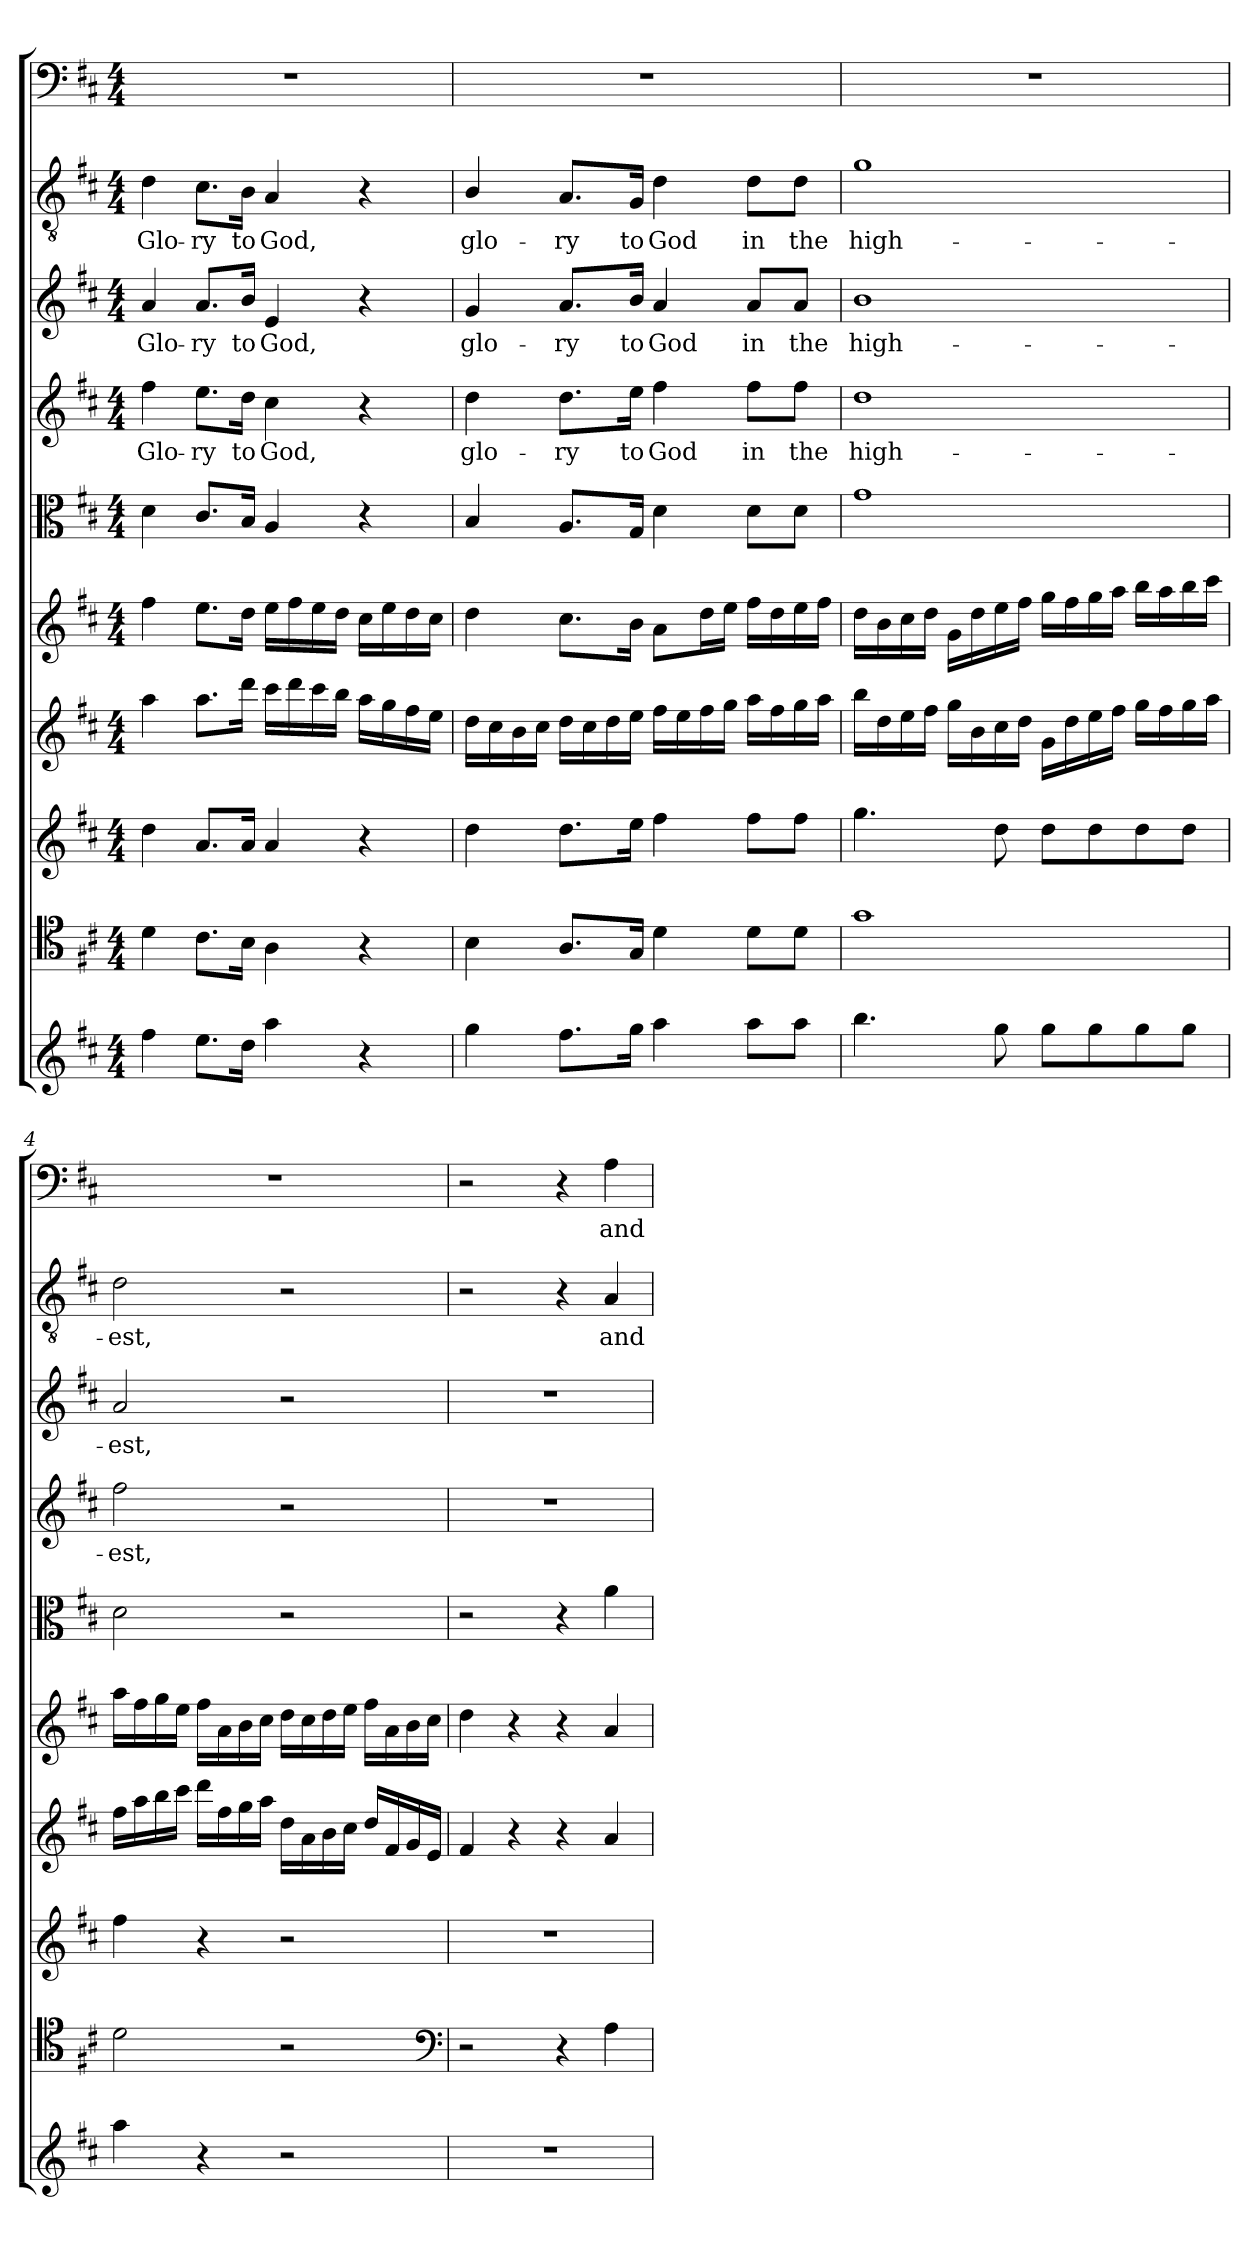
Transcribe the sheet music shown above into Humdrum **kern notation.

**kern	**kern	**kern	**kern	**kern	**kern	**kern	**text	**kern	**text	**kern	**text	**kern	**text
*part10	*part9	*part8	*part7	*part6	*part5	*part4	*part4	*part3	*part3	*part2	*part2	*part1	*part1
*staff10	*staff9	*staff8	*staff7	*staff6	*staff5	*staff4	*staff4	*staff3	*staff3	*staff2	*staff2	*staff1	*staff1
*clefG2	*clefC4	*clefG2	*clefG2	*clefG2	*clefC3	*clefG2	*	*clefG2	*	*clefGv2	*	*clefF4	*
*k[f#c#]	*k[f#c#]	*k[f#c#]	*k[f#c#]	*k[f#c#]	*k[f#c#]	*k[f#c#]	*	*k[f#c#]	*	*k[f#c#]	*	*k[f#c#]	*
*D:	*D:	*D:	*D:	*D:	*D:	*D:	*	*D:	*	*D:	*	*D:	*
*M4/4	*M4/4	*M4/4	*M4/4	*M4/4	*M4/4	*M4/4	*	*M4/4	*	*M4/4	*	*M4/4	*
=1	=1	=1	=1	=1	=1	=1	=1	=1	=1	=1	=1	=1	=1
4ff#\	4d\	4dd\	4aa\	4ff#\	4d\	4ff#\	Glo-	4a/	Glo-	4d\	Glo-	1r	.
8.ee\L	8.c#\L	8.a/L	8.aa\L	8.ee\L	8.c#/L	8.ee\L	-ry	8.a/L	-ry	8.c#\L	-ry	.	.
16dd\Jk	16B\Jk	16a/Jk	16ddd\Jk	16dd\Jk	16B/Jk	16dd\Jk	to	16b/Jk	to	16B\Jk	to	.	.
4aa\	4A\	4a/	16ccc#\LL	16ee\LL	4A/	4cc#\	God,	4e/	God,	4A/	God,	.	.
.	.	.	16ddd\	16ff#\	.	.	.	.	.	.	.	.	.
.	.	.	16ccc#\	16ee\	.	.	.	.	.	.	.	.	.
.	.	.	16bb\JJ	16dd\JJ	.	.	.	.	.	.	.	.	.
4r	4r	4r	16aa\LL	16cc#\LL	4r	4r	.	4r	.	4r	.	.	.
.	.	.	16gg\	16ee\	.	.	.	.	.	.	.	.	.
.	.	.	16ff#\	16dd\	.	.	.	.	.	.	.	.	.
.	.	.	16ee\JJ	16cc#\JJ	.	.	.	.	.	.	.	.	.
=2	=2	=2	=2	=2	=2	=2	=2	=2	=2	=2	=2	=2	=2
4gg\	4B\	4dd\	16dd\LL	4dd\	4B/	4dd\	glo-	4g/	glo-	4B/	glo-	1r	.
.	.	.	16cc#\	.	.	.	.	.	.	.	.	.	.
.	.	.	16b\	.	.	.	.	.	.	.	.	.	.
.	.	.	16cc#\JJ	.	.	.	.	.	.	.	.	.	.
8.ff#\L	8.A/L	8.dd\L	16dd\LL	8.cc#\L	8.A/L	8.dd\L	-ry	8.a/L	-ry	8.A/L	-ry	.	.
.	.	.	16cc#\	.	.	.	.	.	.	.	.	.	.
.	.	.	16dd\	.	.	.	.	.	.	.	.	.	.
16gg\Jk	16G/Jk	16ee\Jk	16ee\JJ	16b\Jk	16G/Jk	16ee\Jk	to	16b/Jk	to	16G/Jk	to	.	.
4aa\	4d\	4ff#\	16ff#\LL	8a\L	4d\	4ff#\	God	4a/	God	4d\	God	.	.
.	.	.	16ee\	.	.	.	.	.	.	.	.	.	.
.	.	.	16ff#\	16dd\L	.	.	.	.	.	.	.	.	.
.	.	.	16gg\JJ	16ee\JJ	.	.	.	.	.	.	.	.	.
8aa\L	8d\L	8ff#\L	16aa\LL	16ff#\LL	8d\L	8ff#\L	in	8a/L	in	8d\L	in	.	.
.	.	.	16ff#\	16dd\	.	.	.	.	.	.	.	.	.
8aa\J	8d\J	8ff#\J	16gg\	16ee\	8d\J	8ff#\J	the	8a/J	the	8d\J	the	.	.
.	.	.	16aa\JJ	16ff#\JJ	.	.	.	.	.	.	.	.	.
=3	=3	=3	=3	=3	=3	=3	=3	=3	=3	=3	=3	=3	=3
4.bb\	1g\	4.gg\	16bb\LL	16dd\LL	1g\	1dd\	high-	1b/	high-	1g\	high-	1r	.
.	.	.	16dd\	16b\	.	.	.	.	.	.	.	.	.
.	.	.	16ee\	16cc#\	.	.	.	.	.	.	.	.	.
.	.	.	16ff#\JJ	16dd\JJ	.	.	.	.	.	.	.	.	.
.	.	.	16gg\LL	16g\LL	.	.	.	.	.	.	.	.	.
.	.	.	16b\	16dd\	.	.	.	.	.	.	.	.	.
8gg\	.	8dd\	16cc#\	16ee\	.	.	.	.	.	.	.	.	.
.	.	.	16dd\JJ	16ff#\JJ	.	.	.	.	.	.	.	.	.
8gg\L	.	8dd\L	16g\LL	16gg\LL	.	.	.	.	.	.	.	.	.
.	.	.	16dd\	16ff#\	.	.	.	.	.	.	.	.	.
8gg\	.	8dd\	16ee\	16gg\	.	.	.	.	.	.	.	.	.
.	.	.	16ff#\JJ	16aa\JJ	.	.	.	.	.	.	.	.	.
8gg\	.	8dd\	16gg\LL	16bb\LL	.	.	.	.	.	.	.	.	.
.	.	.	16ff#\	16aa\	.	.	.	.	.	.	.	.	.
8gg\J	.	8dd\J	16gg\	16bb\	.	.	.	.	.	.	.	.	.
.	.	.	16aa\JJ	16ccc#\JJ	.	.	.	.	.	.	.	.	.
=4	=4	=4	=4	=4	=4	=4	=4	=4	=4	=4	=4	=4	=4
4aa\	2d\	4ff#\	16ff#\LL	16aa\LL	2d\	2ff#\	-est,	2a/	-est,	2d\	-est,	1r	.
.	.	.	16aa\	16ff#\	.	.	.	.	.	.	.	.	.
.	.	.	16bb\	16gg\	.	.	.	.	.	.	.	.	.
.	.	.	16ccc#\JJ	16ee\JJ	.	.	.	.	.	.	.	.	.
4r	.	4r	16ddd\LL	16ff#\LL	.	.	.	.	.	.	.	.	.
.	.	.	16ff#\	16a\	.	.	.	.	.	.	.	.	.
.	.	.	16gg\	16b\	.	.	.	.	.	.	.	.	.
.	.	.	16aa\JJ	16cc#\JJ	.	.	.	.	.	.	.	.	.
2r	2r	2r	16dd\LL	16dd\LL	2r	2r	.	2r	.	2r	.	.	.
.	.	.	16a\	16cc#\	.	.	.	.	.	.	.	.	.
.	.	.	16b\	16dd\	.	.	.	.	.	.	.	.	.
.	.	.	16cc#\JJ	16ee\JJ	.	.	.	.	.	.	.	.	.
.	.	.	16dd/LL	16ff#\LL	.	.	.	.	.	.	.	.	.
.	.	.	16f#/	16a\	.	.	.	.	.	.	.	.	.
.	.	.	16g/	16b\	.	.	.	.	.	.	.	.	.
.	.	.	16e/JJ	16cc#\JJ	.	.	.	.	.	.	.	.	.
*	*clefF4	*	*	*	*	*	*	*	*	*	*	*	*
=5	=5	=5	=5	=5	=5	=5	=5	=5	=5	=5	=5	=5	=5
1r	2r	1r	4f#/	4dd\	2r	1r	.	1r	.	2r	.	2r	.
.	.	.	4r	4r	.	.	.	.	.	.	.	.	.
.	4r	.	4r	4r	4r	.	.	.	.	4r	.	4r	.
.	4A\	.	4a/	4a/	4a\	.	.	.	.	4A/	and	4A\	and
=	=	=	=	=	=	=	=	=	=	=	=	=	=
*-	*-	*-	*-	*-	*-	*-	*-	*-	*-	*-	*-	*-	*-
